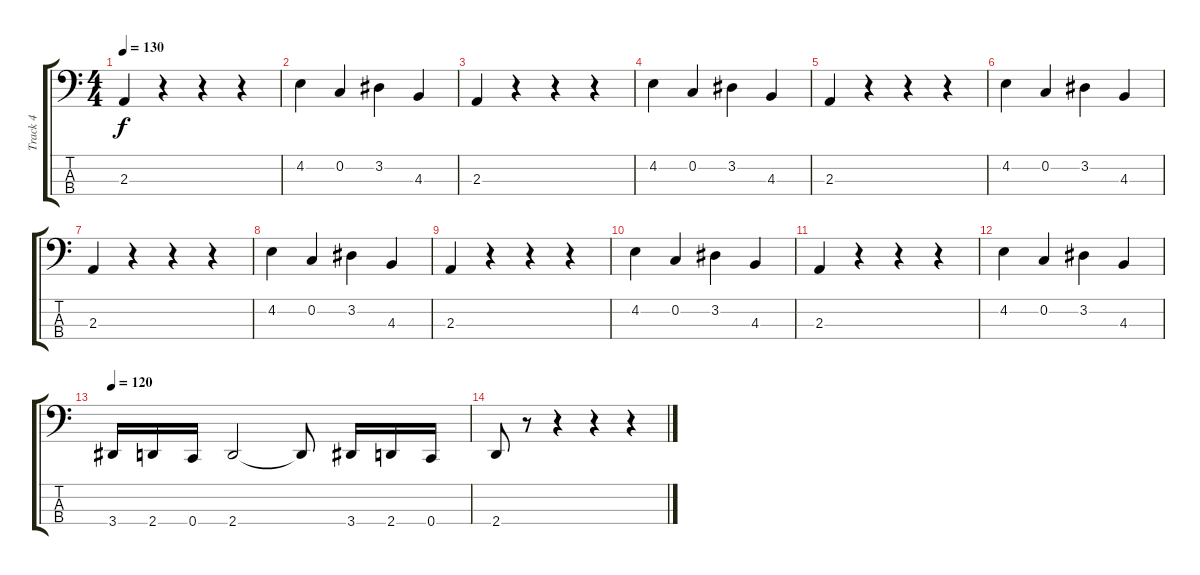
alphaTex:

\track ("Track 4" "Track 4") {instrument electricbasspick}
\staff {score tabs}
\tuning (F2 C2 G1 C1) {hide}
\ts (4 4)
\tempo 130
\clef f4
\ks c
2.3.4{dy f} r.4 r.4 r.4 |
4.2.4 0.2.4 3.2.4 4.3.4 |
2.3.4 r.4 r.4 r.4 |
4.2.4 0.2.4 3.2.4 4.3.4 |
2.3.4 r.4 r.4 r.4 |
4.2.4 0.2.4 3.2.4 4.3.4 |
2.3.4 r.4 r.4 r.4 |
4.2.4 0.2.4 3.2.4 4.3.4 |
2.3.4 r.4 r.4 r.4 |
4.2.4 0.2.4 3.2.4 4.3.4 |
2.3.4 r.4 r.4 r.4 |
4.2.4 0.2.4 3.2.4 4.3.4 |
\tempo 120
3.4.16 2.4.16 0.4.16 2.4.2 2.4{t}.8 3.4.16 2.4.16 0.4.16 |
2.4.8 r.8 r.4 r.4 r.4
